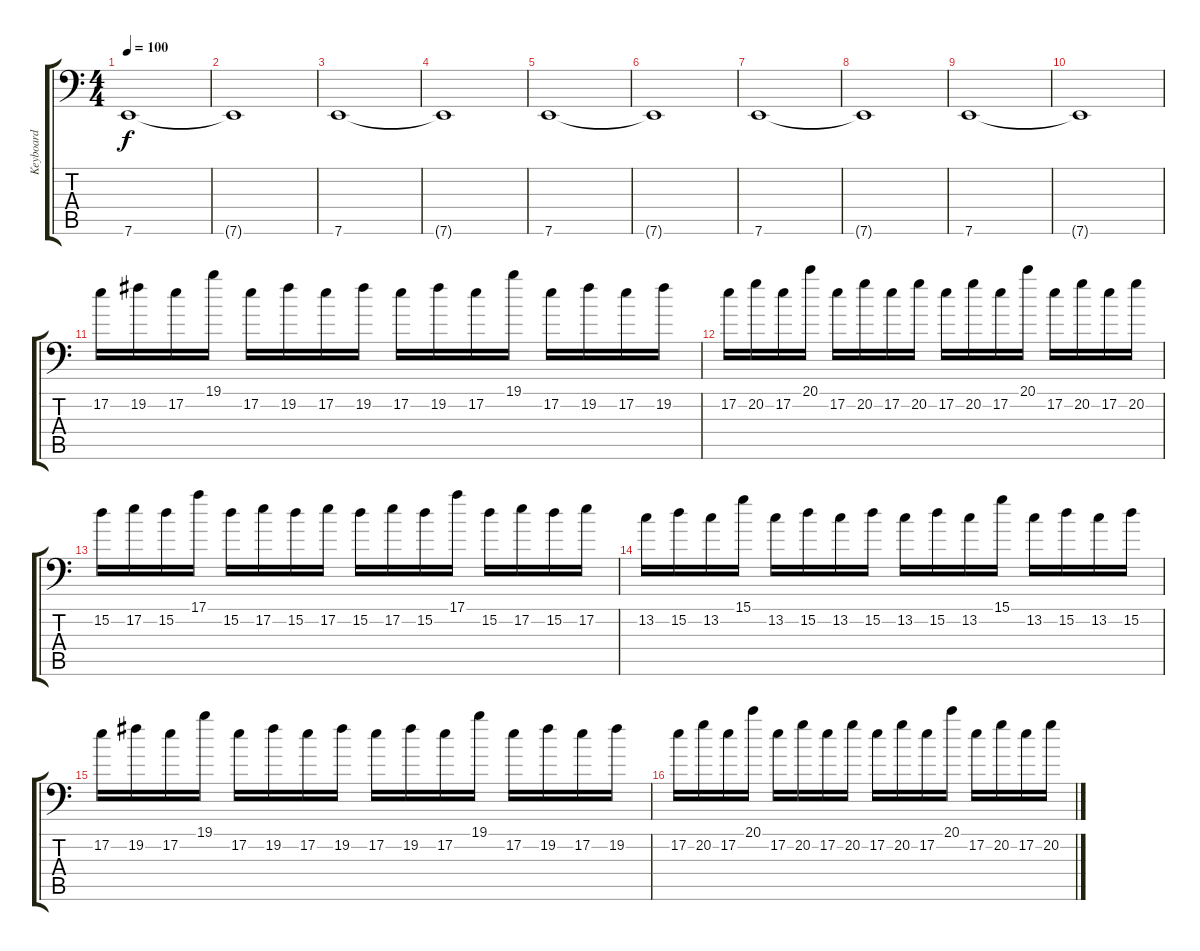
\track ("Keyboard" "Keyboard") {instrument stringensemble1}
\staff {score tabs}
\tuning (E4 B3 G3 D3 A2 A1) {hide}
\ts (4 4)
\tempo 100
\clef f4
\ks c
7.6.1{dy f} |
7.6{t}.1 |
7.6.1 |
7.6{t}.1 |
7.6.1 |
7.6{t}.1 |
7.6.1 |
7.6{t}.1 |
7.6.1 |
7.6{t}.1 |
17.2.16{instrument acousticgrandpiano} 19.2.16 17.2.16 19.1.16 17.2.16 19.2.16 17.2.16 19.2.16 17.2.16 19.2.16 17.2.16 19.1.16 17.2.16 19.2.16 17.2.16 19.2.16 |
17.2.16 20.2.16 17.2.16 20.1.16 17.2.16 20.2.16 17.2.16 20.2.16 17.2.16 20.2.16 17.2.16 20.1.16 17.2.16 20.2.16 17.2.16 20.2.16 |
15.2.16 17.2.16 15.2.16 17.1.16 15.2.16 17.2.16 15.2.16 17.2.16 15.2.16 17.2.16 15.2.16 17.1.16 15.2.16 17.2.16 15.2.16 17.2.16 |
13.2.16 15.2.16 13.2.16 15.1.16 13.2.16 15.2.16 13.2.16 15.2.16 13.2.16 15.2.16 13.2.16 15.1.16 13.2.16 15.2.16 13.2.16 15.2.16 |
17.2.16 19.2.16 17.2.16 19.1.16 17.2.16 19.2.16 17.2.16 19.2.16 17.2.16 19.2.16 17.2.16 19.1.16 17.2.16 19.2.16 17.2.16 19.2.16 |
17.2.16 20.2.16 17.2.16 20.1.16 17.2.16 20.2.16 17.2.16 20.2.16 17.2.16 20.2.16 17.2.16 20.1.16 17.2.16 20.2.16 17.2.16 20.2.16
